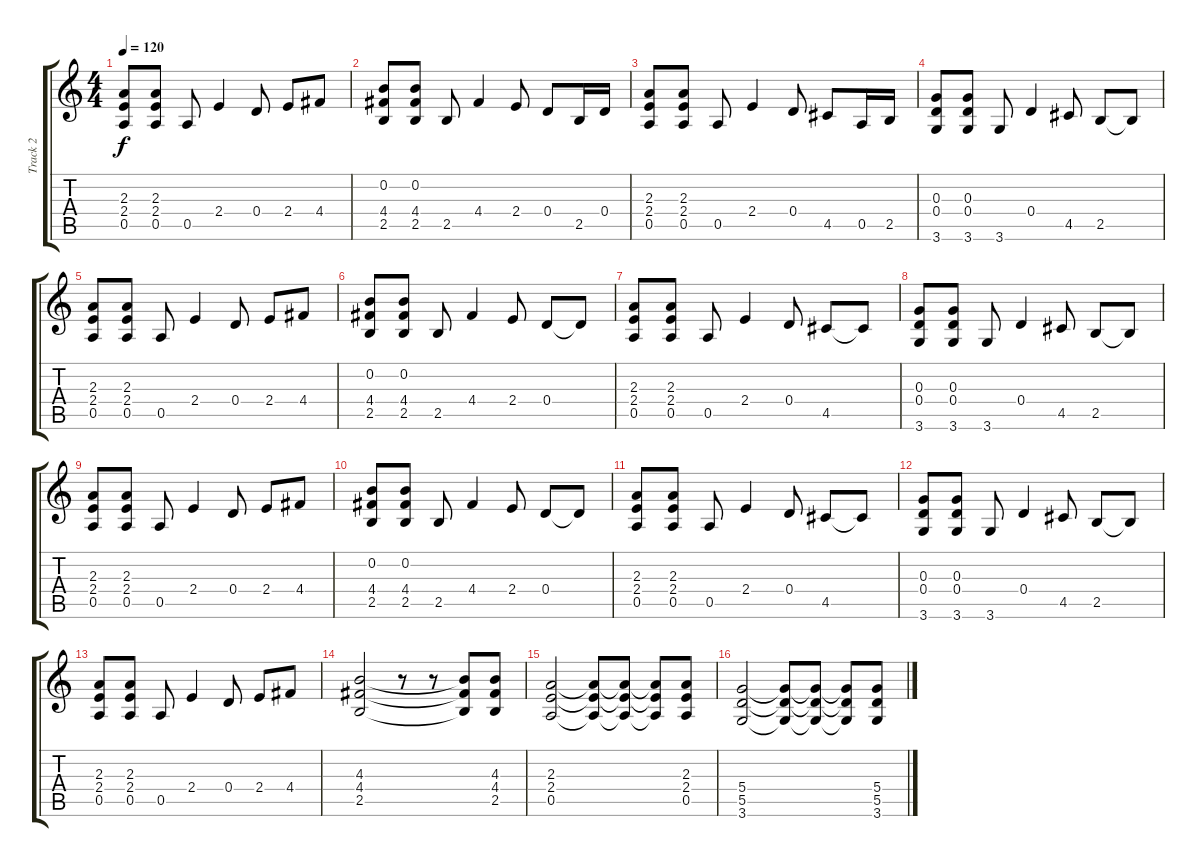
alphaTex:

\track ("Track 2" "Track 2") {instrument distortionguitar}
\staff {score tabs}
\tuning (E4 B3 G3 D3 A2 E2) {hide}
\ts (4 4)
\tempo 120
\clef g2
\ks c
(2.3 2.4 0.5).8{dy f} (2.3 2.4 0.5).8 0.5.8 2.4.4 0.4.8 2.4.8 4.4.8 |
(0.2 4.4 2.5).8 (0.2 4.4 2.5).8 2.5.8 4.4.4 2.4.8 0.4.8 2.5.16 0.4.16 |
(2.3 2.4 0.5).8 (2.3 2.4 0.5).8 0.5.8 2.4.4 0.4.8 4.5.8 0.5.16 2.5.16 |
(0.3 0.4 3.6).8 (0.3 0.4 3.6).8 3.6.8 0.4.4 4.5.8 2.5.8 2.5{t}.8 |
(2.3 2.4 0.5).8 (2.3 2.4 0.5).8 0.5.8 2.4.4 0.4.8 2.4.8 4.4.8 |
(0.2 4.4 2.5).8 (0.2 4.4 2.5).8 2.5.8 4.4.4 2.4.8 0.4.8 0.4{t}.8 |
(2.3 2.4 0.5).8 (2.3 2.4 0.5).8 0.5.8 2.4.4 0.4.8 4.5.8 4.5{t}.8 |
(0.3 0.4 3.6).8 (0.3 0.4 3.6).8 3.6.8 0.4.4 4.5.8 2.5.8 2.5{t}.8 |
(2.3 2.4 0.5).8 (2.3 2.4 0.5).8 0.5.8 2.4.4 0.4.8 2.4.8 4.4.8 |
(0.2 4.4 2.5).8 (0.2 4.4 2.5).8 2.5.8 4.4.4 2.4.8 0.4.8 0.4{t}.8 |
(2.3 2.4 0.5).8 (2.3 2.4 0.5).8 0.5.8 2.4.4 0.4.8 4.5.8 4.5{t}.8 |
(0.3 0.4 3.6).8 (0.3 0.4 3.6).8 3.6.8 0.4.4 4.5.8 2.5.8 2.5{t}.8 |
(2.3 2.4 0.5).8 (2.3 2.4 0.5).8 0.5.8 2.4.4 0.4.8 2.4.8 4.4.8 |
(4.3 4.4 2.5).2{instrument electricguitarclean} r.8 r.8 (4.3{t} 4.4{t} 2.5{t}).8 (4.3 4.4 2.5).8 |
(2.3 2.4 0.5).2 (2.3{t} 2.4{t} 0.5{t}).8 (2.3{t} 2.4{t} 0.5{t}).8 (2.3{t} 2.4{t} 0.5{t}).8 (2.3 2.4 0.5).8 |
(5.4 5.5 3.6).2 (5.4{t} 5.5{t} 3.6{t}).8 (5.4{t} 5.5{t} 3.6{t}).8 (5.4{t} 5.5{t} 3.6{t}).8 (5.4 5.5 3.6).8
